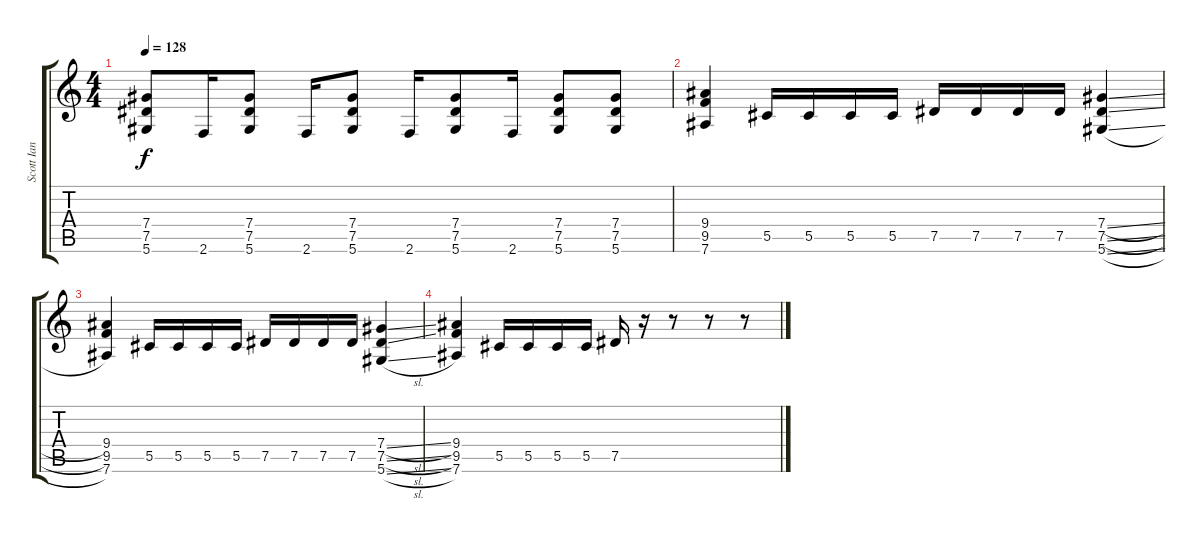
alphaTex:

\track ("Scott Ian (Lead Guitar)" "Scott Ian ") {instrument distortionguitar}
\staff {score tabs}
\tuning (Eb4 Bb3 Gb3 Db3 Ab2 Eb2) {hide}
\ts (4 4)
\tempo 128
\clef g2
\ks c
(7.4 7.5 5.6).8{dy f} 2.6.16 (7.4 7.5 5.6).8 2.6.16 (7.4 7.5 5.6).8 2.6.16 (7.4 7.5 5.6).8 2.6.16 (7.4 7.5 5.6).8 (7.4 7.5 5.6).8 |
(9.4 9.5 7.6).4 5.5.16 5.5.16 5.5.16 5.5.16 7.5.16 7.5.16 7.5.16 7.5.16 (7.4{sl} 7.5{sl} 5.6{sl}).4 |
(9.4 9.5 7.6).4 5.5.16 5.5.16 5.5.16 5.5.16 7.5.16 7.5.16 7.5.16 7.5.16 (7.4{sl} 7.5{sl} 5.6{sl}).4 |
(9.4 9.5 7.6).4 5.5.16 5.5.16 5.5.16 5.5.16 7.5.16 r.16 r.8 r.8 r.8
